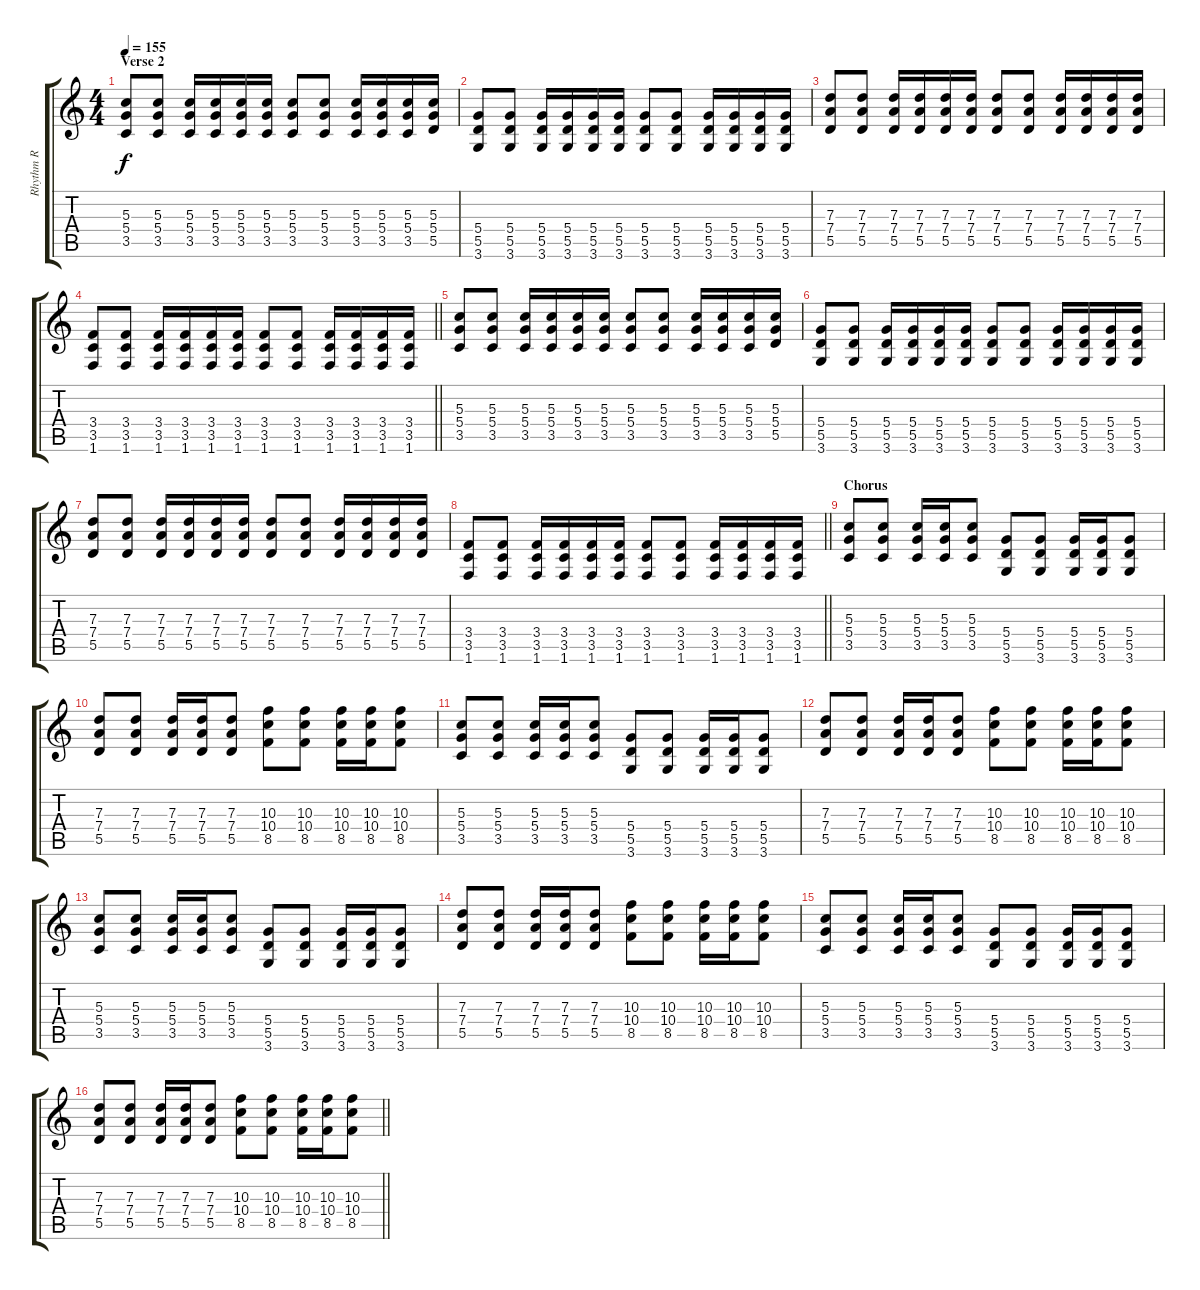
\track ("Rhythm R" "Rhythm R") {instrument overdrivenguitar}
\staff {score tabs}
\tuning (E4 B3 G3 D3 A2 E2) {hide}
\ts (4 4)
\section ("" "Verse 2")
\tempo 155
\clef g2
\ks c
(5.3 5.4 3.5).8{dy f} (5.3 5.4 3.5).8 (5.3 5.4 3.5).16 (5.3 5.4 3.5).16 (5.3 5.4 3.5).16 (5.3 5.4 3.5).16 (5.3 5.4 3.5).8 (5.3 5.4 3.5).8 (5.3 5.4 3.5).16 (5.3 5.4 3.5).16 (5.3 5.4 3.5).16 (5.3 5.4 5.5).16 |
(5.4 5.5 3.6).8 (5.4 5.5 3.6).8 (5.4 5.5 3.6).16 (5.4 5.5 3.6).16 (5.4 5.5 3.6).16 (5.4 5.5 3.6).16 (5.4 5.5 3.6).8 (5.4 5.5 3.6).8 (5.4 5.5 3.6).16 (5.4 5.5 3.6).16 (5.4 5.5 3.6).16 (5.4 5.5 3.6).16 |
(7.3 7.4 5.5).8 (7.3 7.4 5.5).8 (7.3 7.4 5.5).16 (7.3 7.4 5.5).16 (7.3 7.4 5.5).16 (7.3 7.4 5.5).16 (7.3 7.4 5.5).8 (7.3 7.4 5.5).8 (7.3 7.4 5.5).16 (7.3 7.4 5.5).16 (7.3 7.4 5.5).16 (7.3 7.4 5.5).16 |
\barLineRight lightlight
(3.4 3.5 1.6).8 (3.4 3.5 1.6).8 (3.4 3.5 1.6).16 (3.4 3.5 1.6).16 (3.4 3.5 1.6).16 (3.4 3.5 1.6).16 (3.4 3.5 1.6).8 (3.4 3.5 1.6).8 (3.4 3.5 1.6).16 (3.4 3.5 1.6).16 (3.4 3.5 1.6).16 (3.4 3.5 1.6).16 |
(5.3 5.4 3.5).8 (5.3 5.4 3.5).8 (5.3 5.4 3.5).16 (5.3 5.4 3.5).16 (5.3 5.4 3.5).16 (5.3 5.4 3.5).16 (5.3 5.4 3.5).8 (5.3 5.4 3.5).8 (5.3 5.4 3.5).16 (5.3 5.4 3.5).16 (5.3 5.4 3.5).16 (5.3 5.4 5.5).16 |
(5.4 5.5 3.6).8 (5.4 5.5 3.6).8 (5.4 5.5 3.6).16 (5.4 5.5 3.6).16 (5.4 5.5 3.6).16 (5.4 5.5 3.6).16 (5.4 5.5 3.6).8 (5.4 5.5 3.6).8 (5.4 5.5 3.6).16 (5.4 5.5 3.6).16 (5.4 5.5 3.6).16 (5.4 5.5 3.6).16 |
(7.3 7.4 5.5).8 (7.3 7.4 5.5).8 (7.3 7.4 5.5).16 (7.3 7.4 5.5).16 (7.3 7.4 5.5).16 (7.3 7.4 5.5).16 (7.3 7.4 5.5).8 (7.3 7.4 5.5).8 (7.3 7.4 5.5).16 (7.3 7.4 5.5).16 (7.3 7.4 5.5).16 (7.3 7.4 5.5).16 |
\barLineRight lightlight
(3.4 3.5 1.6).8 (3.4 3.5 1.6).8 (3.4 3.5 1.6).16 (3.4 3.5 1.6).16 (3.4 3.5 1.6).16 (3.4 3.5 1.6).16 (3.4 3.5 1.6).8 (3.4 3.5 1.6).8 (3.4 3.5 1.6).16 (3.4 3.5 1.6).16 (3.4 3.5 1.6).16 (3.4 3.5 1.6).16 |
\section ("" "Chorus")
(5.3 5.4 3.5).8 (5.3 5.4 3.5).8 (5.3 5.4 3.5).16 (5.3 5.4 3.5).16 (5.3 5.4 3.5).8 (5.4 5.5 3.6).8 (5.4 5.5 3.6).8 (5.4 5.5 3.6).16 (5.4 5.5 3.6).16 (5.4 5.5 3.6).8 |
(7.3 7.4 5.5).8 (7.3 7.4 5.5).8 (7.3 7.4 5.5).16 (7.3 7.4 5.5).16 (7.3 7.4 5.5).8 (10.3 10.4 8.5).8 (10.3 10.4 8.5).8 (10.3 10.4 8.5).16 (10.3 10.4 8.5).16 (10.3 10.4 8.5).8 |
(5.3 5.4 3.5).8 (5.3 5.4 3.5).8 (5.3 5.4 3.5).16 (5.3 5.4 3.5).16 (5.3 5.4 3.5).8 (5.4 5.5 3.6).8 (5.4 5.5 3.6).8 (5.4 5.5 3.6).16 (5.4 5.5 3.6).16 (5.4 5.5 3.6).8 |
(7.3 7.4 5.5).8 (7.3 7.4 5.5).8 (7.3 7.4 5.5).16 (7.3 7.4 5.5).16 (7.3 7.4 5.5).8 (10.3 10.4 8.5).8 (10.3 10.4 8.5).8 (10.3 10.4 8.5).16 (10.3 10.4 8.5).16 (10.3 10.4 8.5).8 |
(5.3 5.4 3.5).8 (5.3 5.4 3.5).8 (5.3 5.4 3.5).16 (5.3 5.4 3.5).16 (5.3 5.4 3.5).8 (5.4 5.5 3.6).8 (5.4 5.5 3.6).8 (5.4 5.5 3.6).16 (5.4 5.5 3.6).16 (5.4 5.5 3.6).8 |
(7.3 7.4 5.5).8 (7.3 7.4 5.5).8 (7.3 7.4 5.5).16 (7.3 7.4 5.5).16 (7.3 7.4 5.5).8 (10.3 10.4 8.5).8 (10.3 10.4 8.5).8 (10.3 10.4 8.5).16 (10.3 10.4 8.5).16 (10.3 10.4 8.5).8 |
(5.3 5.4 3.5).8 (5.3 5.4 3.5).8 (5.3 5.4 3.5).16 (5.3 5.4 3.5).16 (5.3 5.4 3.5).8 (5.4 5.5 3.6).8 (5.4 5.5 3.6).8 (5.4 5.5 3.6).16 (5.4 5.5 3.6).16 (5.4 5.5 3.6).8 |
\barLineRight lightlight
(7.3 7.4 5.5).8 (7.3 7.4 5.5).8 (7.3 7.4 5.5).16 (7.3 7.4 5.5).16 (7.3 7.4 5.5).8 (10.3 10.4 8.5).8 (10.3 10.4 8.5).8 (10.3 10.4 8.5).16 (10.3 10.4 8.5).16 (10.3 10.4 8.5).8
